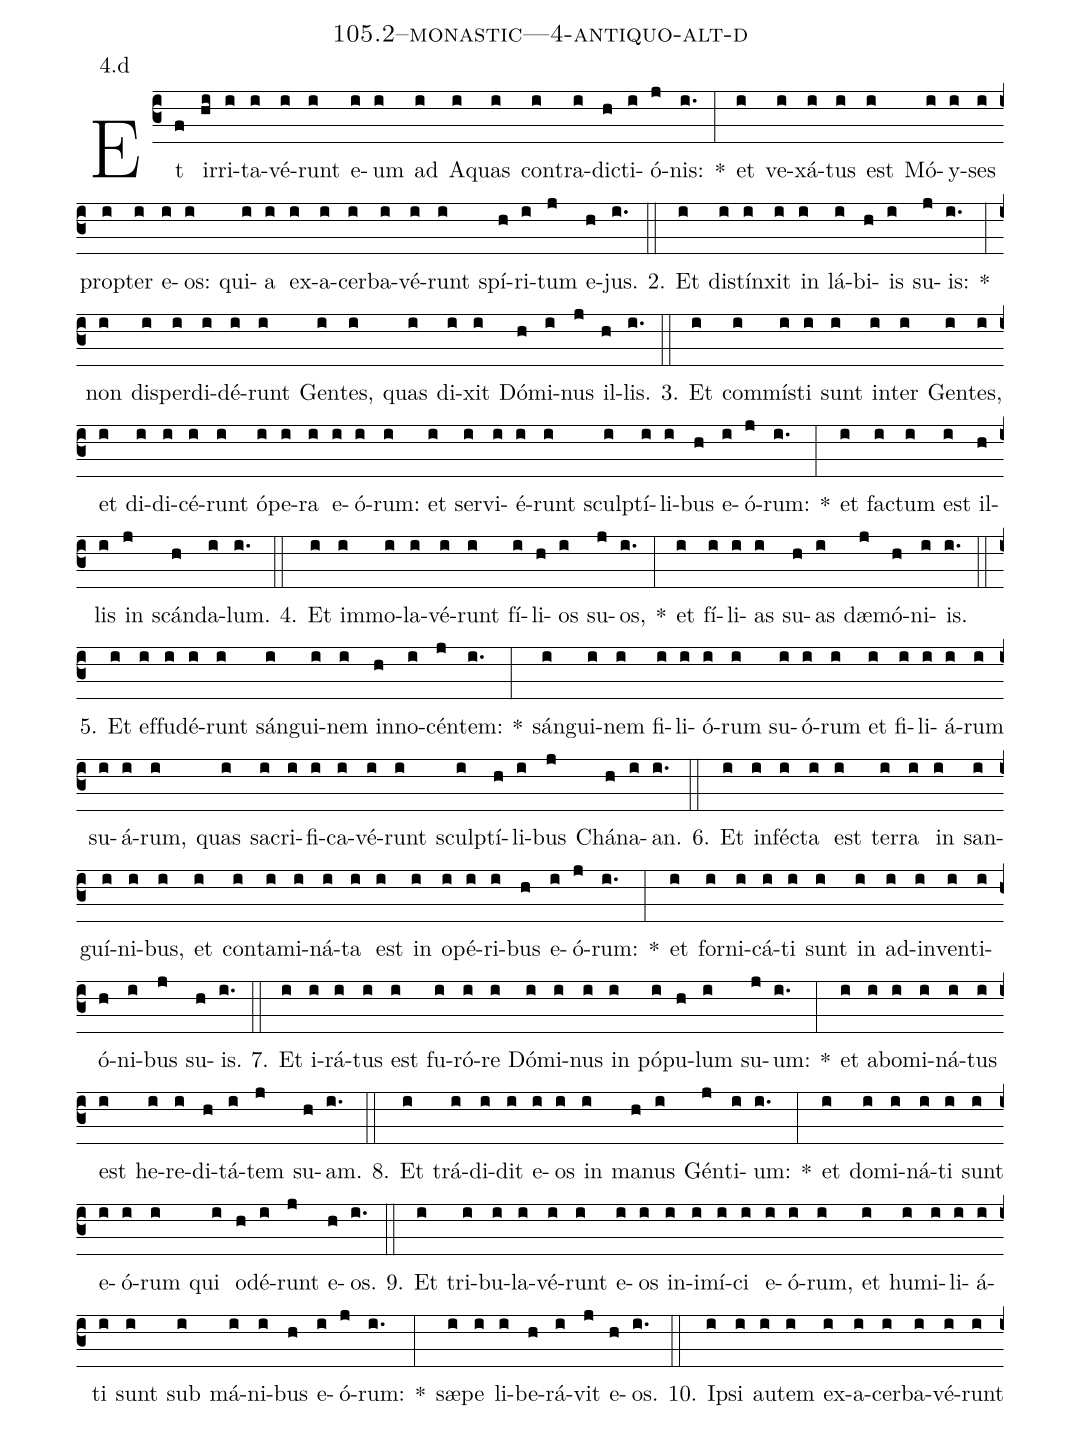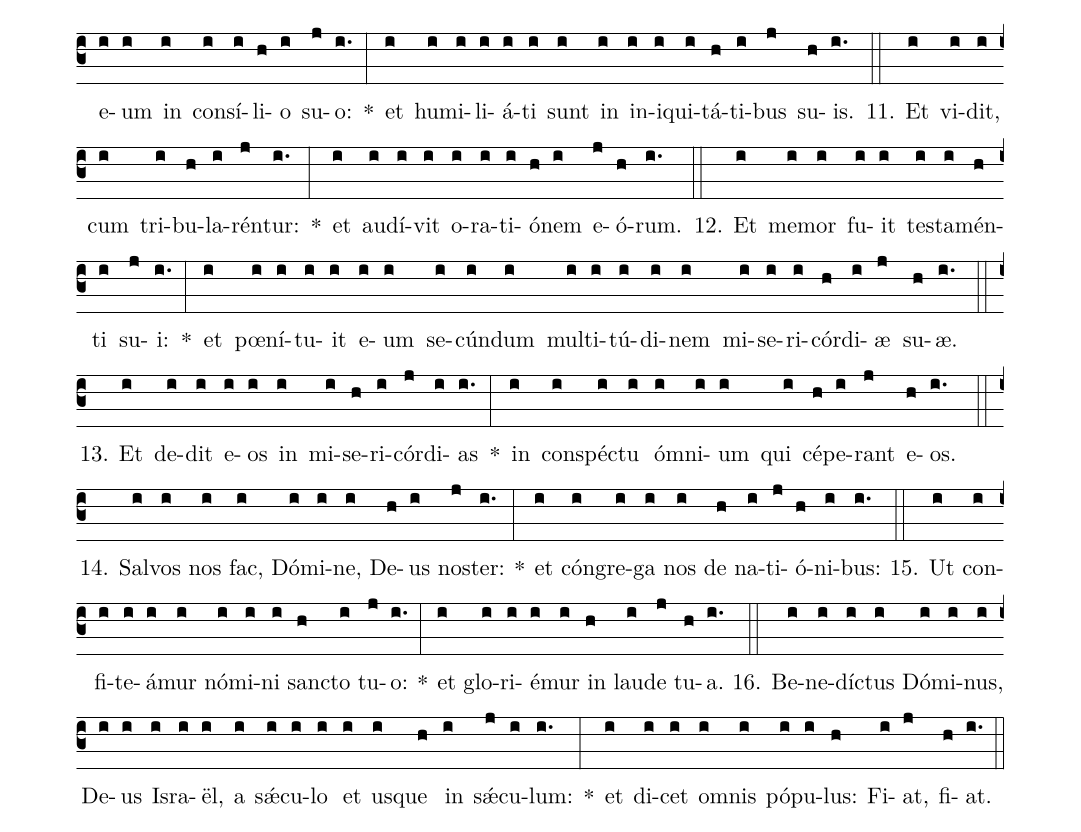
name: 105.2--monastic---4-antiquo-alt-d;
annotation: 4.d;
%%
(c3)Et(f) ir(hi)ri(i)ta(i)vé(i)runt(i) e(i)um(i) ad(i) A(i)quas(i) con(i)tra(i)dic(h)ti(i)ó(j)nis:(i.) *(:) et(i) ve(i)xá(i)tus(i) est(i) Mó(i)y(i)ses(i) prop(i)ter(i) e(i)os:(i) qui(i)a(i) ex(i)a(i)cer(i)ba(i)vé(i)runt(i) spí(h)ri(i)tum(j) e(h)jus.(i.) (::)
2. Et(i) di(i)stín(i)xit(i) in(i) lá(i)bi(h)is(i) su(j)is:(i.) *(:) non(i) dis(i)per(i)di(i)dé(i)runt(i) Gen(i)tes,(i) quas(i) di(i)xit(i) Dó(h)mi(i)nus(j) il(h)lis.(i.) (::)
3. Et(i) com(i)mís(i)ti(i) sunt(i) in(i)ter(i) Gen(i)tes,(i) et(i) di(i)di(i)cé(i)runt(i) ó(i)pe(i)ra(i) e(i)ó(i)rum:(i) et(i) ser(i)vi(i)é(i)runt(i) sculp(i)tí(i)li(i)bus(h) e(i)ó(j)rum:(i.) *(:) et(i) fac(i)tum(i) est(i) il(h)lis(i) in(j) scán(h)da(i)lum.(i.) (::)
4. Et(i) im(i)mo(i)la(i)vé(i)runt(i) fí(i)li(h)os(i) su(j)os,(i.) *(:) et(i) fí(i)li(i)as(i) su(h)as(i) dæ(j)mó(h)ni(i)is.(i.) (::)
5. Et(i) ef(i)fu(i)dé(i)runt(i) sán(i)gui(i)nem(i) in(h)no(i)cén(j)tem:(i.) *(:) sán(i)gui(i)nem(i) fi(i)li(i)ó(i)rum(i) su(i)ó(i)rum(i) et(i) fi(i)li(i)á(i)rum(i) su(i)á(i)rum,(i) quas(i) sa(i)cri(i)fi(i)ca(i)vé(i)runt(i) sculp(i)tí(h)li(i)bus(j) Chá(h)na(i)an.(i.) (::)
6. Et(i) in(i)féc(i)ta(i) est(i) ter(i)ra(i) in(i) san(i)guí(i)ni(i)bus,(i) et(i) con(i)ta(i)mi(i)ná(i)ta(i) est(i) in(i) o(i)pé(i)ri(i)bus(h) e(i)ó(j)rum:(i.) *(:) et(i) for(i)ni(i)cá(i)ti(i) sunt(i) in(i) ad(i)in(i)ven(i)ti(i)ó(h)ni(i)bus(j) su(h)is.(i.) (::)
7. Et(i) i(i)rá(i)tus(i) est(i) fu(i)ró(i)re(i) Dó(i)mi(i)nus(i) in(i) pó(i)pu(h)lum(i) su(j)um:(i.) *(:) et(i) ab(i)o(i)mi(i)ná(i)tus(i) est(i) he(i)re(i)di(h)tá(i)tem(j) su(h)am.(i.) (::)
8. Et(i) trá(i)di(i)dit(i) e(i)os(i) in(i) ma(h)nus(i) Gén(j)ti(i)um:(i.) *(:) et(i) do(i)mi(i)ná(i)ti(i) sunt(i) e(i)ó(i)rum(i) qui(i) o(h)dé(i)runt(j) e(h)os.(i.) (::)
9. Et(i) tri(i)bu(i)la(i)vé(i)runt(i) e(i)os(i) in(i)i(i)mí(i)ci(i) e(i)ó(i)rum,(i) et(i) hu(i)mi(i)li(i)á(i)ti(i) sunt(i) sub(i) má(i)ni(i)bus(h) e(i)ó(j)rum:(i.) *(:) sæ(i)pe(i) li(i)be(h)rá(i)vit(j) e(h)os.(i.) (::)
10. Ip(i)si(i) au(i)tem(i) ex(i)a(i)cer(i)ba(i)vé(i)runt(i) e(i)um(i) in(i) con(i)sí(i)li(h)o(i) su(j)o:(i.) *(:) et(i) hu(i)mi(i)li(i)á(i)ti(i) sunt(i) in(i) in(i)i(i)qui(i)tá(h)ti(i)bus(j) su(h)is.(i.) (::)
11. Et(i) vi(i)dit,(i) cum(i) tri(i)bu(h)la(i)rén(j)tur:(i.) *(:) et(i) au(i)dí(i)vit(i) o(i)ra(i)ti(i)ó(h)nem(i) e(j)ó(h)rum.(i.) (::)
12. Et(i) me(i)mor(i) fu(i)it(i) tes(i)ta(i)mén(h)ti(i) su(j)i:(i.) *(:) et(i) pœ(i)ní(i)tu(i)it(i) e(i)um(i) se(i)cún(i)dum(i) mul(i)ti(i)tú(i)di(i)nem(i) mi(i)se(i)ri(i)cór(h)di(i)æ(j) su(h)æ.(i.) (::)
13. Et(i) de(i)dit(i) e(i)os(i) in(i) mi(i)se(h)ri(i)cór(j)di(i)as(i.) *(:) in(i) con(i)spéc(i)tu(i) óm(i)ni(i)um(i) qui(i) cé(h)pe(i)rant(j) e(h)os.(i.) (::)
14. Sal(i)vos(i) nos(i) fac,(i) Dó(i)mi(i)ne,(i) De(h)us(i) nos(j)ter:(i.) *(:) et(i) cón(i)gre(i)ga(i) nos(i) de(h) na(i)ti(j)ó(h)ni(i)bus:(i.) (::)
15. Ut(i) con(i)fi(i)te(i)á(i)mur(i) nó(i)mi(i)ni(i) sanc(h)to(i) tu(j)o:(i.) *(:) et(i) glo(i)ri(i)é(i)mur(i) in(h) lau(i)de(j) tu(h)a.(i.) (::)
16. Be(i)ne(i)díc(i)tus(i) Dó(i)mi(i)nus,(i) De(i)us(i) Is(i)ra(i)ël,(i) a(i) sǽ(i)cu(i)lo(i) et(i) us(i)que(h) in(i) sǽ(j)cu(i)lum:(i.) *(:) et(i) di(i)cet(i) om(i)nis(i) pó(i)pu(i)lus:(h) Fi(i)at,(j) fi(h)at.(i.) (::)
